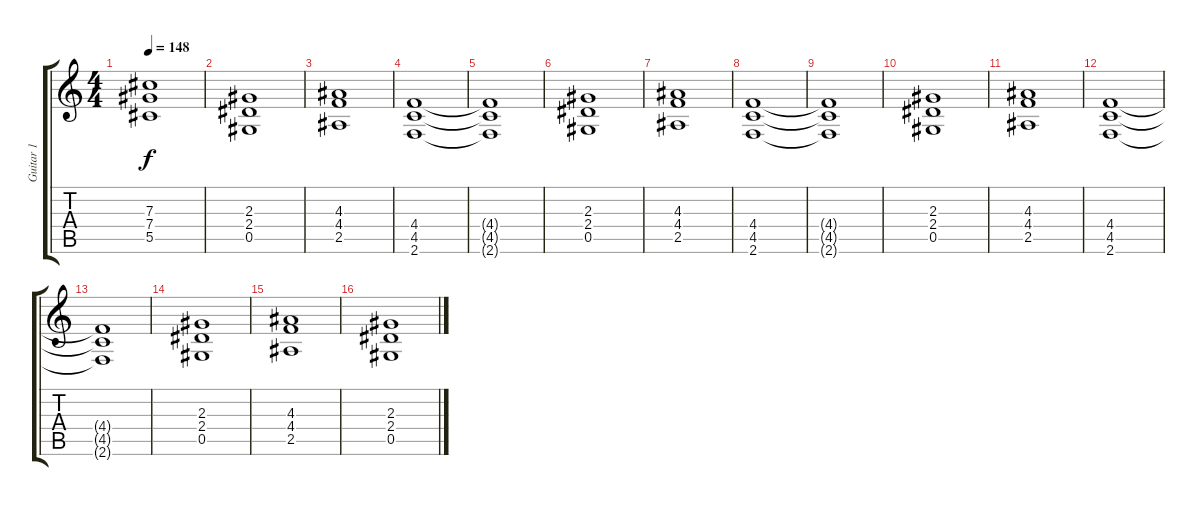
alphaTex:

\track ("Guitar 1" "Guitar 1") {instrument distortionguitar}
\staff {score tabs}
\tuning (Eb4 Bb3 Gb3 Db3 Ab2 Eb2) {hide}
\ts (4 4)
\tempo 148
\clef g2
\ks c
(7.3{t} 7.4{t} 5.5{t}).1{dy f} |
(2.3 2.4 0.5).1 |
(4.3 4.4 2.5).1 |
(4.4 4.5 2.6).1 |
(4.4{t} 4.5{t} 2.6{t}).1 |
(2.3 2.4 0.5).1 |
(4.3 4.4 2.5).1 |
(4.4 4.5 2.6).1 |
(4.4{t} 4.5{t} 2.6{t}).1 |
(2.3 2.4 0.5).1 |
(4.3 4.4 2.5).1 |
(4.4 4.5 2.6).1 |
(4.4{t} 4.5{t} 2.6{t}).1 |
(2.3 2.4 0.5).1 |
(4.3 4.4 2.5).1 |
(2.3 2.4 0.5).1
